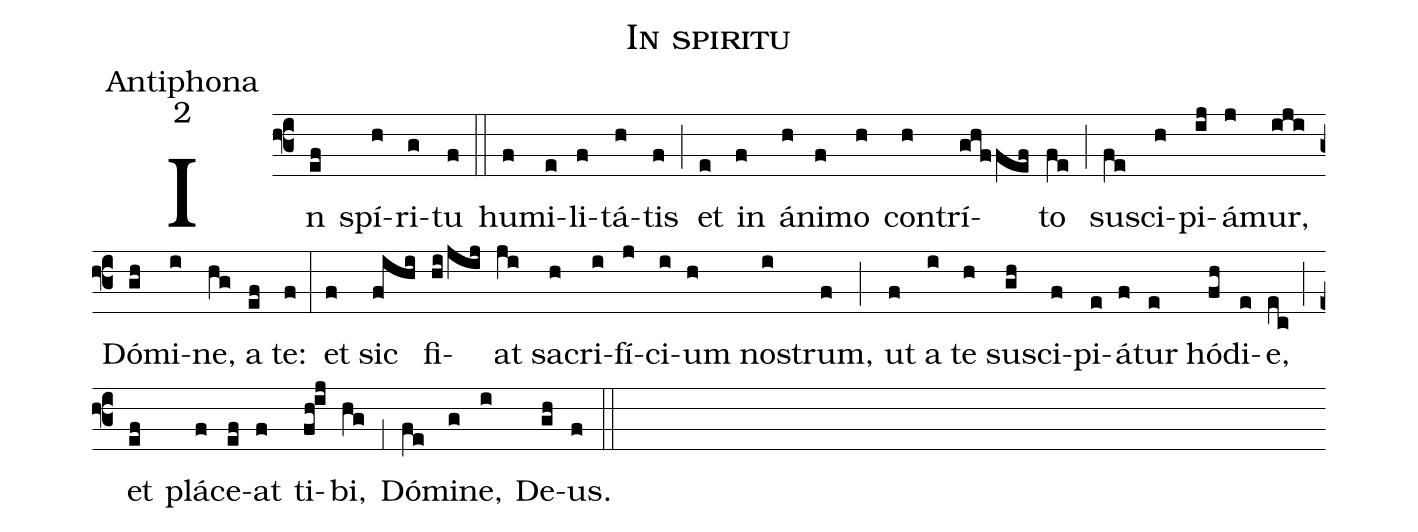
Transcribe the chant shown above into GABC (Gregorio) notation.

name:In spiritu;
office-part:Antiphona;
mode:2;
%%
(f3) In(ef) spí(h)ri(g)tu(f) (::)
hu(f)mi(e)li(f)tá(h)tis(f) (;) et(e) in(f) á(h)ni(f)mo(h) con(h)trí(ghffef)to(fe) (;) su(fe)sci(h)pi(ij)á(j)mur,(iji) Dó(gh)mi(i)ne,(hg) a(ef) te:(f) (:)
et(f) sic(fihi) fi(hi/jij)at(ji) sa(h)cri(i)fí(j)ci(i)um(h) no(i)strum,(f) (;) ut(f) a(i) te(h) su(gh)sci(f)pi(e)á(f)tur(e) hó(fh)di(e)e,(ec) (;) et(ef) plá(f)ce(ef)at(f) ti(fh!ij)bi,(hg) (,1) Dó(fe)mi(g)ne,(i) De(gh)us.(f) (::)
